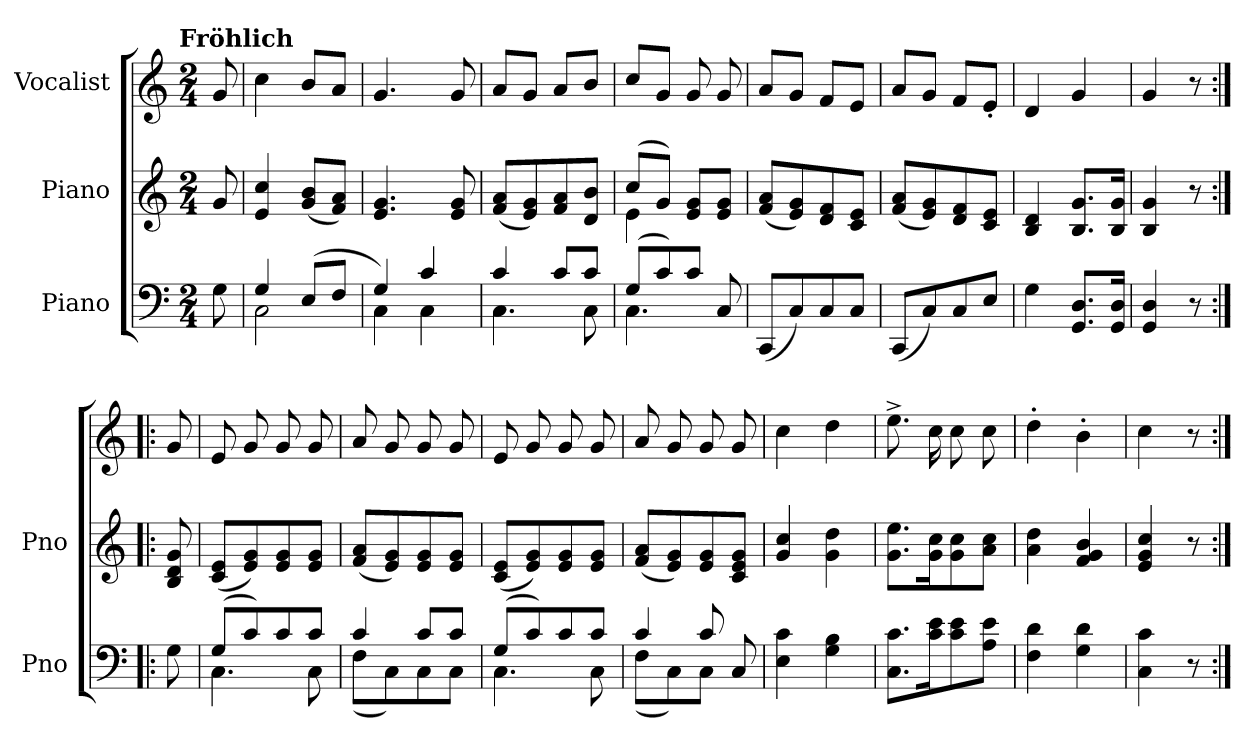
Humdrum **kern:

**kern	**kern	**kern
*part3	*part2	*part1
*staff3	*staff2	*staff1
*I"Piano	*I"Piano	*I"Vocalist
*I'Pno	*I'Pno	*
*clefF4	*clefG2	*clefG2
*k[]	*k[]	*k[]
*C:	*C:	*C:
!!LO:TX:omd:t=Fröhlich
*M2/4	*M2/4	*M2/4
*MM108	*MM108	*MM108
=	=	=
8G	8g	8g
=1	=1	=1
*^	*	*
4G	2C	4e 4cc	4cc
(8EL	.	(8g 8bL	8bL
8FJ	.	8f 8aJ)	8aJ
=2	=2	=2	=2
4G)	4C	4.e 4.g	4.g
4c	4C	.	.
.	.	8e 8g	8g
=3	=3	=3	=3
4c	4.C	(8f 8aL	8aL
.	.	8e 8g)	8gJ
8cL	.	8f 8a	8aL
8cJ	8C	8d 8bJ	8bJ
=4	=4	=4	=4
*	*	*^	*
(8GL	4.C	(8ccL	4e	8ccL
8c)	.	8gJ)	.	8gJ
8cJ	.	8e 8gL	4ryy	8g
8C	8ryy	8e 8gJ	.	8g
*v	*v	*	*	*
*	*v	*v	*
=5	=5	=5
(8CCL	(8f 8aL	8aL
8C)	8e 8g)	8gJ
8C	8d 8f	8fL
8CJ	8c 8eJ	8eJ
=6	=6	=6
(8CCL	(8f 8aL	8aL
8C)	8e 8g)	8gJ
8C	8d 8f	8fL
8EJ	8c 8eJ	8e'J
=7	=7	=7
4G	4B 4d	4d
8.GG 8.DL	8.B 8.gL	4g
16GG 16DJk	16B 16gJk	.
=8	=8	=8
4GG 4D	4B 4g	4g
8r	8r	8r
=:|!|:	=:|!|:	=:|!|:
8G	8B 8d 8g	8g
=9	=9	=9
*^	*	*
(8GL	4.C	(8c 8eL	8e
8c)	.	8e 8g)	8g
8c	.	8e 8g	8g
8cJ	8C	8e 8gJ	8g
=10	=10	=10	=10
4c	(8FL	(8f 8aL	8a
.	8C)	8e 8g)	8g
8cL	8C	8e 8g	8g
8cJ	8CJ	8e 8gJ	8g
=11	=11	=11	=11
(8GL	4.C	(8c 8eL	8e
8c)	.	8e 8g)	8g
8c	.	8e 8g	8g
8cJ	8C	8e 8gJ	8g
=12	=12	=12	=12
4c	(8FL	(8f 8aL	8a
.	8C)	8e 8g)	8g
8c	8CJ	8e 8g	8g
8C	8ryy	8c 8e 8gJ	8g
*v	*v	*	*
=13	=13	=13
4E 4c	4g 4cc	4cc
4G 4B	4g 4dd	4dd
=14	=14	=14
8.C 8.cL	8.g 8.eeL	8.ee^
16c 16eK	16g 16ccK	16cc
8c 8e	8g 8cc	8cc
8A 8eJ	8a 8ccJ	8cc
=15	=15	=15
4F 4d	4a 4dd	4dd'
4G 4d	4f 4g 4b	4b'
=16	=16	=16
4C 4c	4e 4g 4cc	4cc
8r	8r	8r
=:|!	=:|!	=:|!
*-	*-	*-
